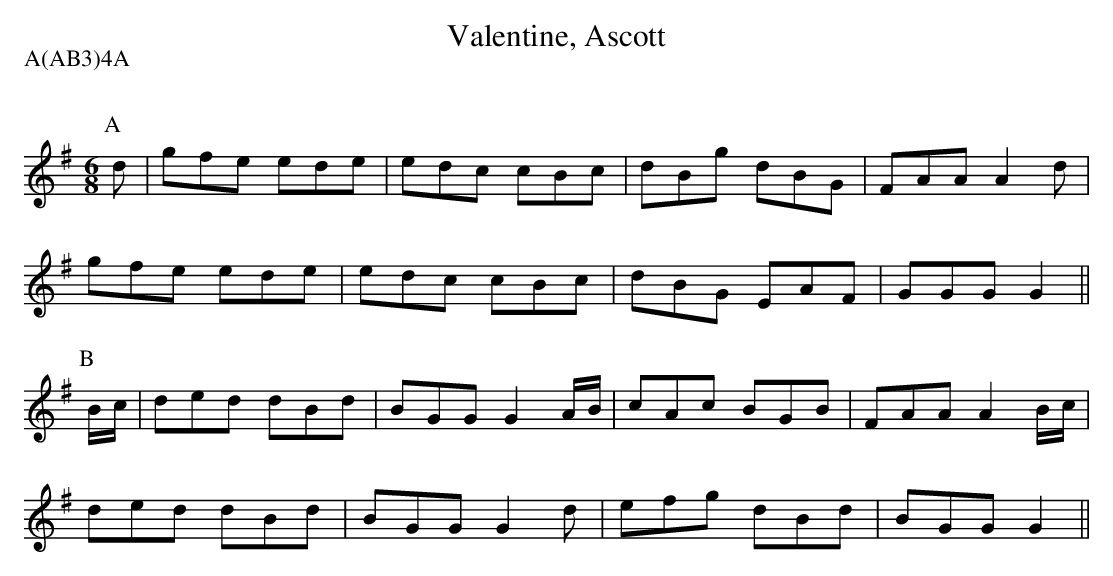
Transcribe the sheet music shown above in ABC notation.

X:1
T:Valentine, Ascott
Q:120
M:6/8
L:1/8
P:A(AB3)4A
K:G
P:A
d|gfe ede|edc cBc   |dBg dBG|FAA A2d|
gfe ede|edc cBc   |dBG EAF|GGG G2 ||
P:B
B/c/|ded dBd|BGG G2A/B/|cAc BGB|FAA A2B/c/|
ded dBd|BGG G2d   |efg dBd|BGG G2||
